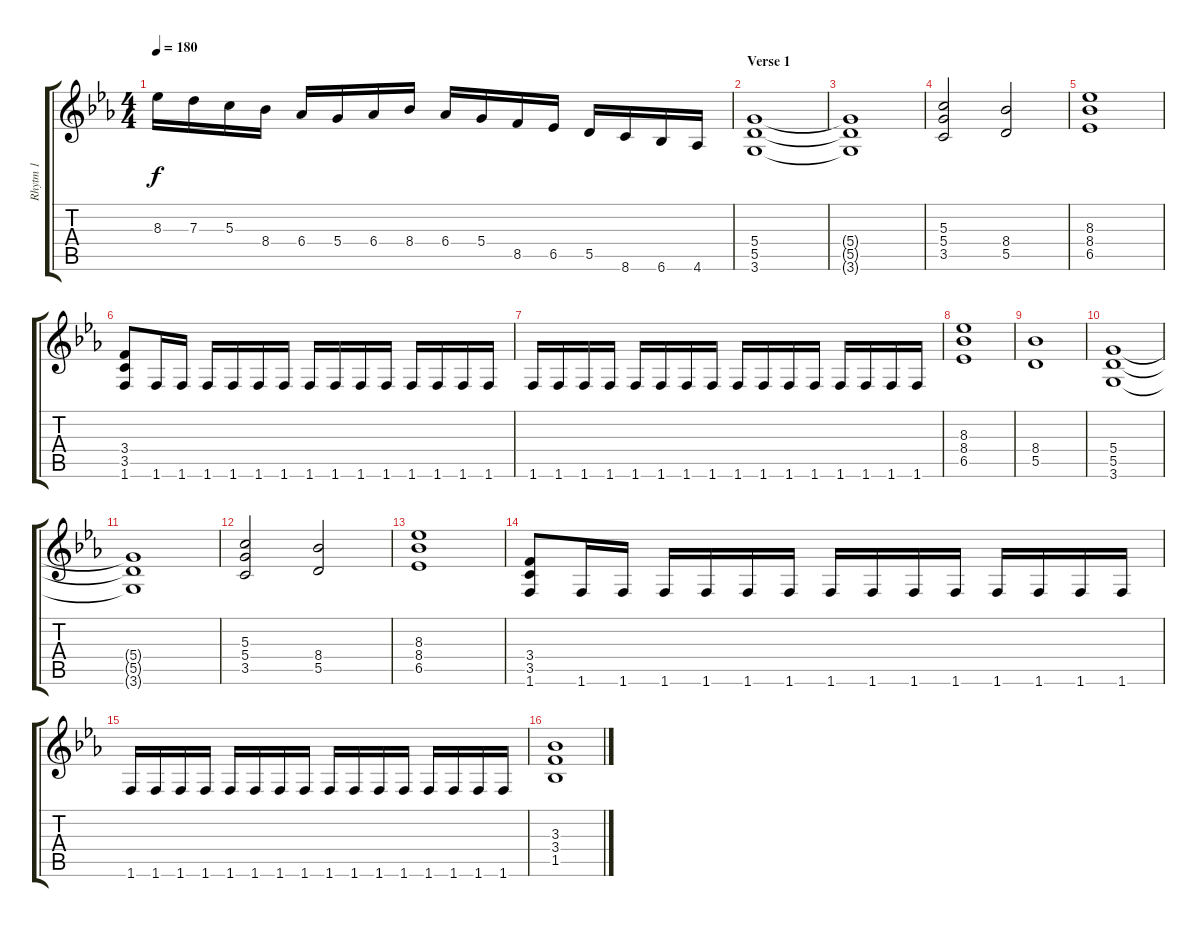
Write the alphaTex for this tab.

\track ("Rhytm 1" "Rhytm 1") {instrument overdrivenguitar}
\staff {score tabs}
\tuning (E4 B3 G3 D3 A2 E2) {hide}
\ts (4 4)
\tempo 180
\clef g2
\ks eb
8.3.16{dy f} 7.3.16 5.3.16 8.4.16 6.4.16 5.4.16 6.4.16 8.4.16 6.4.16 5.4.16 8.5.16 6.5.16 5.5.16 8.6.16 6.6.16 4.6.16 |
\section ("" "Verse 1")
(5.4 5.5 3.6).1 |
(5.4{t} 5.5{t} 3.6{t}).1 |
(5.3 5.4 3.5).2 (8.4 5.5).2 |
(8.3 8.4 6.5).1 |
(3.4 3.5 1.6).8 1.6.16 1.6.16 1.6.16 1.6.16 1.6.16 1.6.16 1.6.16 1.6.16 1.6.16 1.6.16 1.6.16 1.6.16 1.6.16 1.6.16 |
1.6.16 1.6.16 1.6.16 1.6.16 1.6.16 1.6.16 1.6.16 1.6.16 1.6.16 1.6.16 1.6.16 1.6.16 1.6.16 1.6.16 1.6.16 1.6.16 |
(8.3 8.4 6.5).1 |
(8.4 5.5).1 |
(5.4 5.5 3.6).1 |
(5.4{t} 5.5{t} 3.6{t}).1 |
(5.3 5.4 3.5).2 (8.4 5.5).2 |
(8.3 8.4 6.5).1 |
(3.4 3.5 1.6).8 1.6.16 1.6.16 1.6.16 1.6.16 1.6.16 1.6.16 1.6.16 1.6.16 1.6.16 1.6.16 1.6.16 1.6.16 1.6.16 1.6.16 |
1.6.16 1.6.16 1.6.16 1.6.16 1.6.16 1.6.16 1.6.16 1.6.16 1.6.16 1.6.16 1.6.16 1.6.16 1.6.16 1.6.16 1.6.16 1.6.16 |
(3.3 3.4 1.5).1
